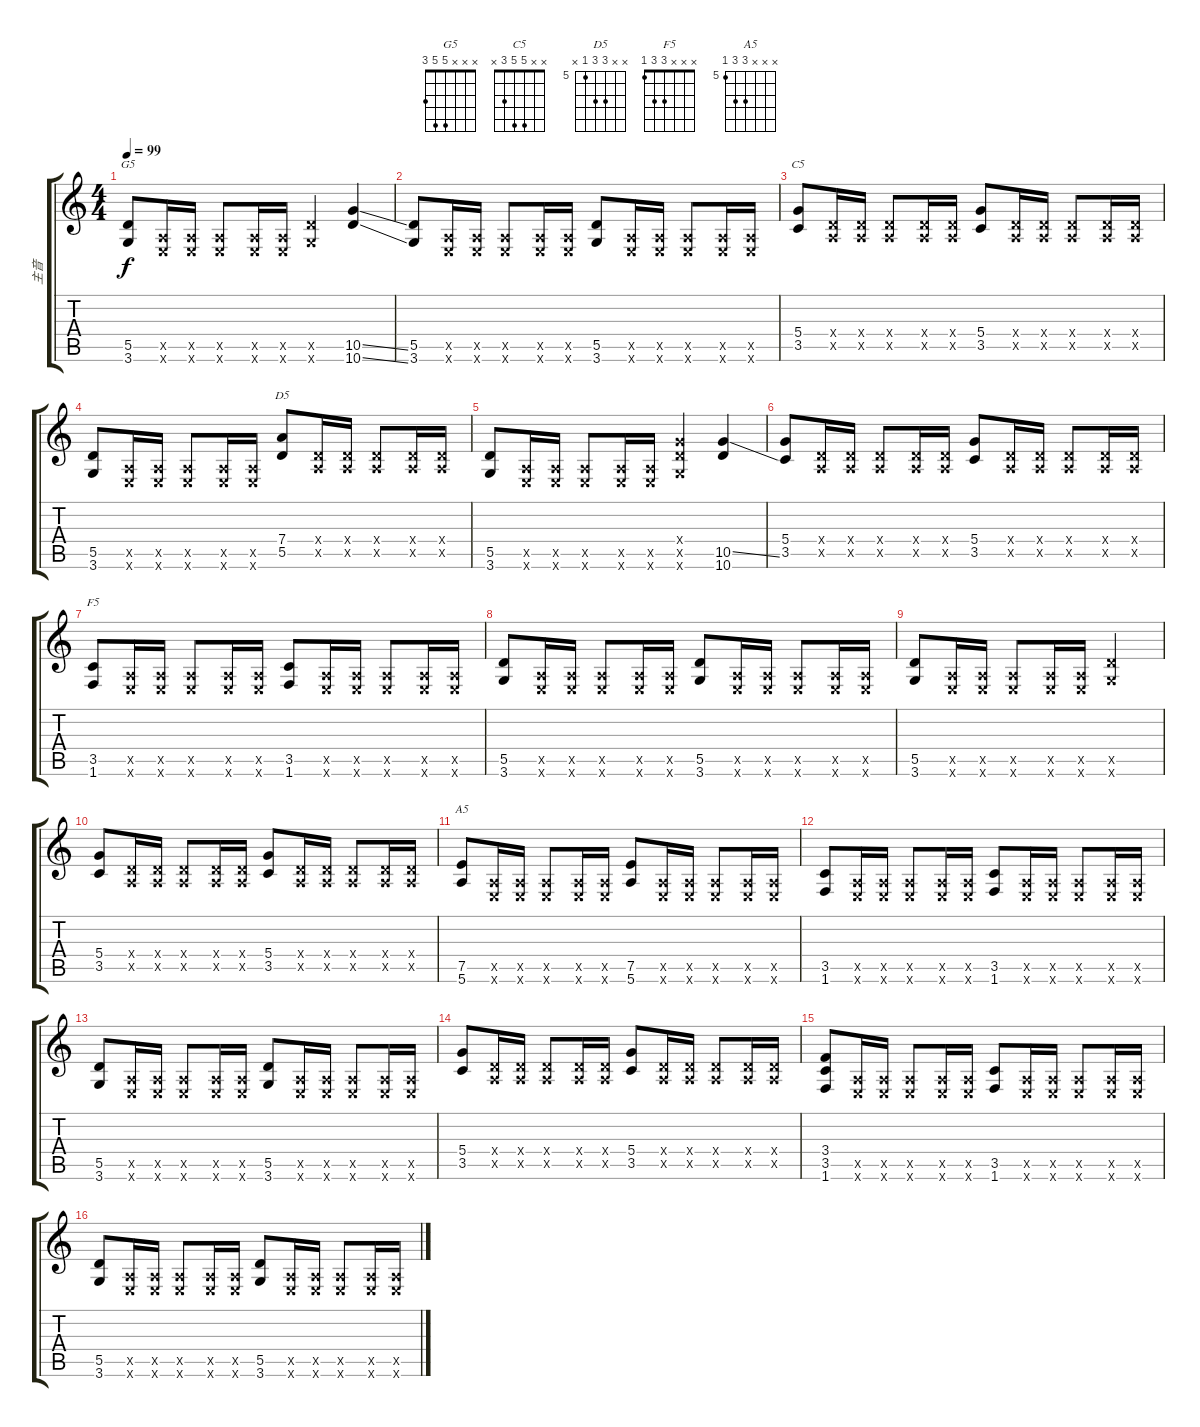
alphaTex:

\track ("主音" "主音") {instrument distortionguitar}
\staff {score tabs}
\tuning (E4 B3 G3 D3 A2 E2) {hide}
\chord ("G5" x x x 5 5 3)
\chord ("C5" x x 5 5 3 x)
\chord ("D5" x x 7 7 5 x) {firstfret 5}
\chord ("F5" x x x 3 3 1)
\chord ("A5" x x x 7 7 5) {firstfret 5}
\ts (4 4)
\tempo 99
\clef g2
\ks c
(5.5 3.6).8{ch "G5" dy f} (0.5{x} 0.6{x}).16 (0.5{x} 0.6{x}).16 (0.5{x} 0.6{x}).8 (0.5{x} 0.6{x}).16 (0.5{x} 0.6{x}).16 (5.5{x} 3.6{x}).4 (10.5{ss} 10.6{ss}).4 |
(5.5 3.6).8 (0.5{x} 0.6{x}).16 (0.5{x} 0.6{x}).16 (0.5{x} 0.6{x}).8 (0.5{x} 0.6{x}).16 (0.5{x} 0.6{x}).16 (5.5 3.6).8 (0.5{x} 0.6{x}).16 (0.5{x} 0.6{x}).16 (0.5{x} 0.6{x}).8 (0.5{x} 0.6{x}).16 (0.5{x} 0.6{x}).16 |
(5.4 3.5).8{ch "C5"} (0.4{x} 0.5{x}).16 (0.4{x} 0.5{x}).16 (0.4{x} 0.5{x}).8 (0.4{x} 0.5{x}).16 (0.4{x} 0.5{x}).16 (5.4 3.5).8 (0.4{x} 0.5{x}).16 (0.4{x} 0.5{x}).16 (0.4{x} 0.5{x}).8 (0.4{x} 0.5{x}).16 (0.4{x} 0.5{x}).16 |
(5.5 3.6).8 (0.5{x} 0.6{x}).16 (0.5{x} 0.6{x}).16 (0.5{x} 0.6{x}).8 (0.5{x} 0.6{x}).16 (0.5{x} 0.6{x}).16 (7.4 5.5).8{ch "D5"} (0.4{x} 0.5{x}).16 (0.4{x} 0.5{x}).16 (0.4{x} 0.5{x}).8 (0.4{x} 0.5{x}).16 (0.4{x} 0.5{x}).16 |
(5.5 3.6).8 (0.5{x} 0.6{x}).16 (0.5{x} 0.6{x}).16 (0.5{x} 0.6{x}).8 (0.5{x} 0.6{x}).16 (0.5{x} 0.6{x}).16 (5.4{x} 5.5{x} 3.6{x}).4 (10.5{ss} 10.6).4 |
(5.4 3.5).8 (0.4{x} 0.5{x}).16 (0.4{x} 0.5{x}).16 (0.4{x} 0.5{x}).8 (0.4{x} 0.5{x}).16 (0.4{x} 0.5{x}).16 (5.4 3.5).8 (0.4{x} 0.5{x}).16 (0.4{x} 0.5{x}).16 (0.4{x} 0.5{x}).8 (0.4{x} 0.5{x}).16 (0.4{x} 0.5{x}).16 |
(3.5 1.6).8{ch "F5"} (0.5{x} 0.6{x}).16 (0.5{x} 0.6{x}).16 (0.5{x} 0.6{x}).8 (0.5{x} 0.6{x}).16 (0.5{x} 0.6{x}).16 (3.5 1.6).8 (0.5{x} 0.6{x}).16 (0.5{x} 0.6{x}).16 (0.5{x} 0.6{x}).8 (0.5{x} 0.6{x}).16 (0.5{x} 0.6{x}).16 |
(5.5 3.6).8 (0.5{x} 0.6{x}).16 (0.5{x} 0.6{x}).16 (0.5{x} 0.6{x}).8 (0.5{x} 0.6{x}).16 (0.5{x} 0.6{x}).16 (5.5 3.6).8 (0.5{x} 0.6{x}).16 (0.5{x} 0.6{x}).16 (0.5{x} 0.6{x}).8 (0.5{x} 0.6{x}).16 (0.5{x} 0.6{x}).16 |
(5.5 3.6).8 (0.5{x} 0.6{x}).16 (0.5{x} 0.6{x}).16 (0.5{x} 0.6{x}).8 (0.5{x} 0.6{x}).16 (0.5{x} 0.6{x}).16 (5.5{x} 3.6{x}).2 |
(5.4 3.5).8 (0.4{x} 0.5{x}).16 (0.4{x} 0.5{x}).16 (0.4{x} 0.5{x}).8 (0.4{x} 0.5{x}).16 (0.4{x} 0.5{x}).16 (5.4 3.5).8 (0.4{x} 0.5{x}).16 (0.4{x} 0.5{x}).16 (0.4{x} 0.5{x}).8 (0.4{x} 0.5{x}).16 (0.4{x} 0.5{x}).16 |
(7.5 5.6).8{ch "A5"} (0.5{x} 0.6{x}).16 (0.5{x} 0.6{x}).16 (0.5{x} 0.6{x}).8 (0.5{x} 0.6{x}).16 (0.5{x} 0.6{x}).16 (7.5 5.6).8 (0.5{x} 0.6{x}).16 (0.5{x} 0.6{x}).16 (0.5{x} 0.6{x}).8 (0.5{x} 0.6{x}).16 (0.5{x} 0.6{x}).16 |
(3.5 1.6).8 (0.5{x} 0.6{x}).16 (0.5{x} 0.6{x}).16 (0.5{x} 0.6{x}).8 (0.5{x} 0.6{x}).16 (0.5{x} 0.6{x}).16 (3.5 1.6).8 (0.5{x} 0.6{x}).16 (0.5{x} 0.6{x}).16 (0.5{x} 0.6{x}).8 (0.5{x} 0.6{x}).16 (0.5{x} 0.6{x}).16 |
(5.5 3.6).8 (0.5{x} 0.6{x}).16 (0.5{x} 0.6{x}).16 (0.5{x} 0.6{x}).8 (0.5{x} 0.6{x}).16 (0.5{x} 0.6{x}).16 (5.5 3.6).8 (0.5{x} 0.6{x}).16 (0.5{x} 0.6{x}).16 (0.5{x} 0.6{x}).8 (0.5{x} 0.6{x}).16 (0.5{x} 0.6{x}).16 |
(5.4 3.5).8 (0.4{x} 0.5{x}).16 (0.4{x} 0.5{x}).16 (0.4{x} 0.5{x}).8 (0.4{x} 0.5{x}).16 (0.4{x} 0.5{x}).16 (5.4 3.5).8 (0.4{x} 0.5{x}).16 (0.4{x} 0.5{x}).16 (0.4{x} 0.5{x}).8 (0.4{x} 0.5{x}).16 (0.4{x} 0.5{x}).16 |
(3.4 3.5 1.6).8 (0.5{x} 0.6{x}).16 (0.5{x} 0.6{x}).16 (0.5{x} 0.6{x}).8 (0.5{x} 0.6{x}).16 (0.5{x} 0.6{x}).16 (3.5 1.6).8 (0.5{x} 0.6{x}).16 (0.5{x} 0.6{x}).16 (0.5{x} 0.6{x}).8 (0.5{x} 0.6{x}).16 (0.5{x} 0.6{x}).16 |
(5.5 3.6).8 (0.5{x} 0.6{x}).16 (0.5{x} 0.6{x}).16 (0.5{x} 0.6{x}).8 (0.5{x} 0.6{x}).16 (0.5{x} 0.6{x}).16 (5.5 3.6).8 (0.5{x} 0.6{x}).16 (0.5{x} 0.6{x}).16 (0.5{x} 0.6{x}).8 (0.5{x} 0.6{x}).16 (0.5{x} 0.6{x}).16
